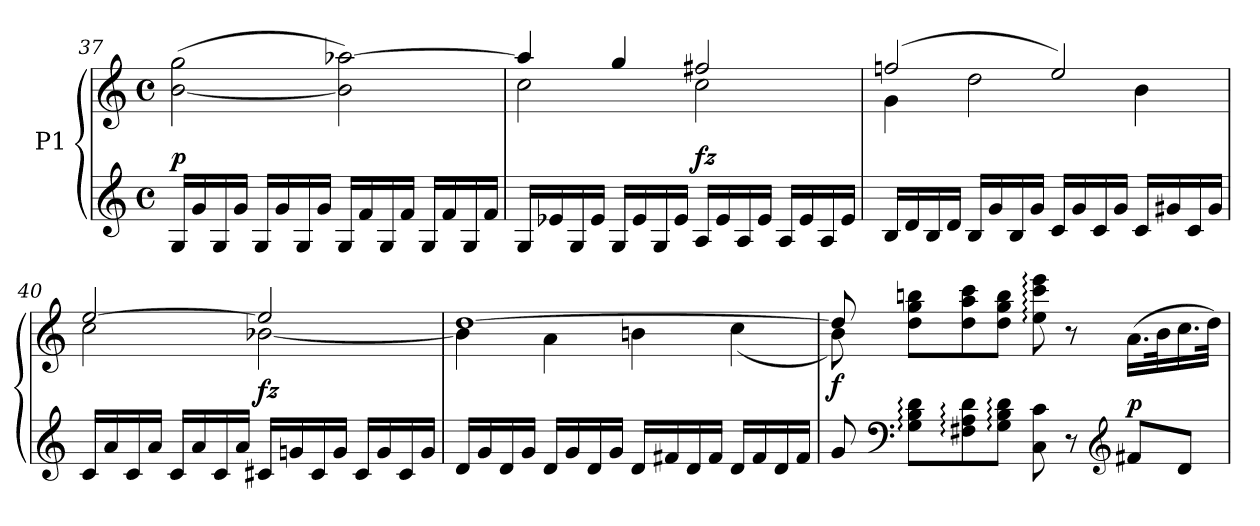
**kern	**kern	**dynam
*part1	*part1	*part1
*staff2	*staff1	*staff1/2
*I"P1	*	*
!!LO:LB:g=z
*clefG2	*clefG2	*
*k[]	*k[]	*
*M4/4	*M4/4	*
*met(c)	*met(c)	*
=37	=37	=37
!	!	!LO:DY:a=2
16G/LL	([2b\ 2gg\	p
16g/	.	.
16G/	.	.
16g/JJ	.	.
16G/LL	.	.
16g/	.	.
16G/	.	.
16g/JJ	.	.
16G/LL	2b\] [2aa-X\)	.
16f/	.	.
16G/	.	.
16f/JJ	.	.
16G/LL	.	.
16f/	.	.
16G/	.	.
16f/JJ	.	.
=38	=38	=38
*	*^	*
16G/LL	4aa-/]	2cc\	.
16e-X/	.	.	.
16G/	.	.	.
16e-/JJ	.	.	.
16G/LL	4gg/	.	.
16e-/	.	.	.
16G/	.	.	.
16e-/JJ	.	.	.
!	!	!	!LO:DY:a=2
16A/LL	2ff#X/	2cc\	fz
16e-/	.	.	.
16A/	.	.	.
16e-/JJ	.	.	.
16A/LL	.	.	.
16e-/	.	.	.
16A/	.	.	.
16e-/JJ	.	.	.
!!LO:LB:g=z	!!
=39	=39	=39	=39
16B/LL	(2ffn/	4g\	.
16d/	.	.	.
16B/	.	.	.
16d/JJ	.	.	.
16B/LL	.	2dd\	.
16g/	.	.	.
16B/	.	.	.
16g/JJ	.	.	.
16c/LL	2ee/)	.	.
16g/	.	.	.
16c/	.	.	.
16g/JJ	.	.	.
16c/LL	.	4b\	.
16g#X/	.	.	.
16c/	.	.	.
16g#/JJ	.	.	.
!!LO:LB:g=z	!!
=40	=40	=40	=40
16c/LL	[2ee/	2cc\	.
16a/	.	.	.
16c/	.	.	.
16a/JJ	.	.	.
16c/LL	.	.	.
16a/	.	.	.
16c/	.	.	.
16a/JJ	.	.	.
!	!	!	!LO:DY:a=2
16c#X/LL	2ee/]	[2b-X\	fz
16gn/	.	.	.
16c#/	.	.	.
16g/JJ	.	.	.
16c#/LL	.	.	.
16g/	.	.	.
16c#/	.	.	.
16g/JJ	.	.	.
=41	=41	=41	=41
16d/LL	[1dd	4b-\]	.
16g/	.	.	.
16d/	.	.	.
16g/JJ	.	.	.
16d/LL	.	4a\	.
16g/	.	.	.
16d/	.	.	.
16g/JJ	.	.	.
16d/LL	.	4bn\	.
16f#X/	.	.	.
16d/	.	.	.
16f#/JJ	.	.	.
16d/LL	.	(4cc\	.
16f#/	.	.	.
16d/	.	.	.
16f#/JJ	.	.	.
!!LO:LB:g=z	!!
=42	=42	=42	=42
!	!	!	!LO:DY:b
8g/	8dd/]	8b\)	f
*clefF4	*	*	*
8G\: 8B\: 8d\:L	2..ryy	8dd\: 8gg\: 8bbn\:L	.
8F#X\: 8A\: 8d\:	.	8dd\: 8aa\: 8ccc\:	.
8G\: 8B\: 8d\:J	.	8dd\: 8gg\: 8bb\:J	.
8C\ 8c\	.	8ee\: 8ccc\: 8eee\:	.
8r	.	8r	.
*clefG2	*	*	*
!	!	!	!LO:DY:a=2
8f#X/L	.	(16.a\LL	p
.	.	32b\K	.
8d/J	.	16.cc\	.
.	.	32dd\JJk)	.
*	*v	*v	*
=	=	=
*-	*-	*-
